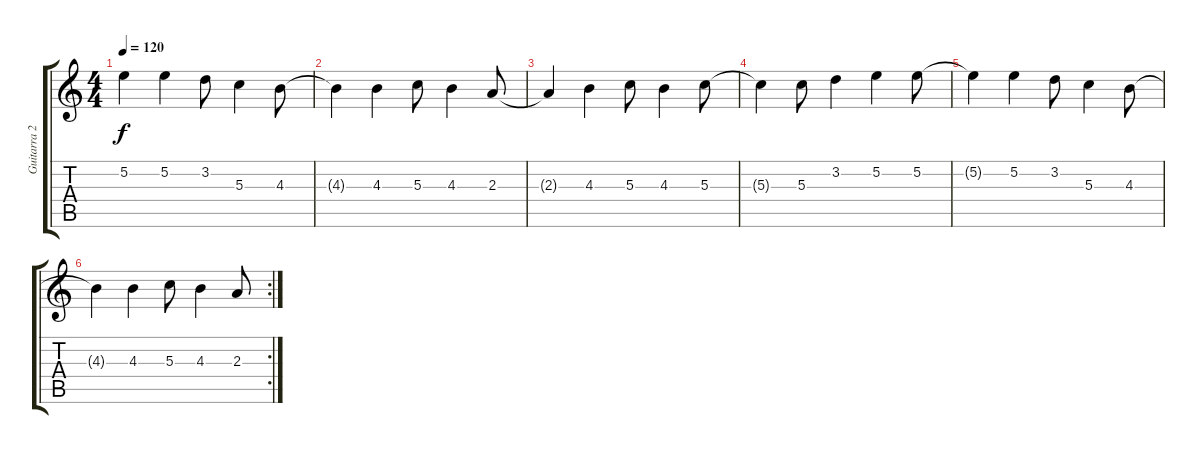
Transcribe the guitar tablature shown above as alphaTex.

\track ("Guitarra 2" "Guitarra 2") {instrument overdrivenguitar}
\staff {score tabs}
\tuning (E4 B3 G3 D3 A2 E2) {hide}
\ts (4 4)
\tempo 120
\clef g2
\ks c
5.2{t}.4{dy f} 5.2.4 3.2.8 5.3.4 4.3.8 |
4.3{t}.4 4.3.4 5.3.8 4.3.4 2.3.8 |
2.3{t}.4 4.3.4 5.3.8 4.3.4 5.3.8 |
5.3{t}.4 5.3.8 3.2.4 5.2.4 5.2.8 |
5.2{t}.4 5.2.4 3.2.8 5.3.4 4.3.8 |
\rc 2
4.3{t}.4 4.3.4 5.3.8 4.3.4 2.3.8
